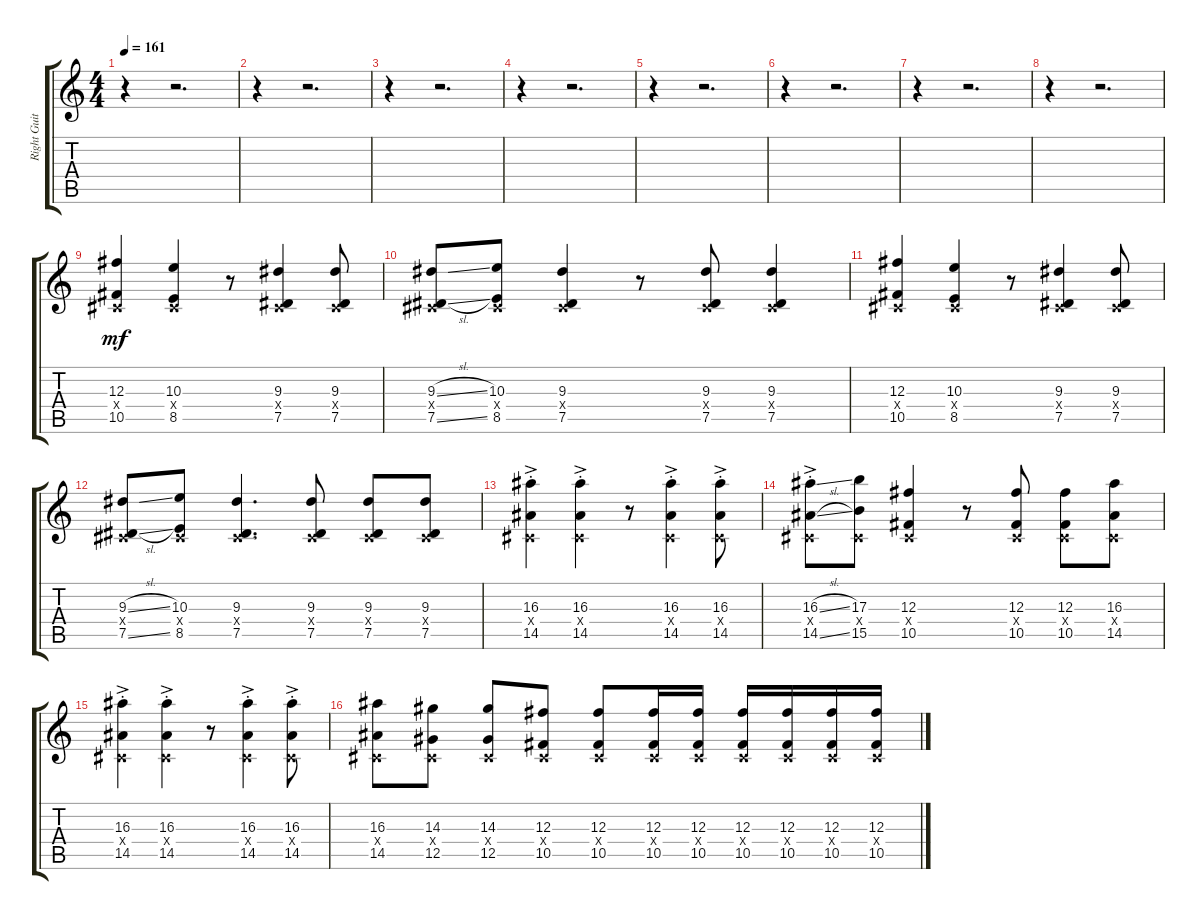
\track ("Right Guitar" "Right Guit") {instrument overdrivenguitar}
\staff {score tabs}
\tuning (Eb4 Bb3 Gb3 Db3 Ab2 Eb2) {hide}
\ts (4 4)
\tempo 161
\clef g2
\ks c
r.4{dy mf} r.2{d} |
r.4 r.2{d} |
r.4 r.2{d} |
r.4 r.2{d} |
r.4 r.2{d} |
r.4 r.2{d} |
r.4 r.2{d} |
r.4 r.2{d} |
(12.3 0.4{x} 10.5).4 (10.3 0.4{x} 8.5).4 r.8 (9.3 0.4{x} 7.5).4 (9.3 0.4{x} 7.5).8 |
(9.3{sl} 0.4{x} 7.5{sl}).8 (10.3 0.4{x} 8.5).8 (9.3 0.4{x} 7.5).4 r.8 (9.3 0.4{x} 7.5).8 (9.3 0.4{x} 7.5).4 |
(12.3 0.4{x} 10.5).4 (10.3 0.4{x} 8.5).4 r.8 (9.3 0.4{x} 7.5).4 (9.3 0.4{x} 7.5).8 |
(9.3{sl} 0.4{x} 7.5{sl}).8 (10.3 0.4{x} 8.5).8 (9.3 0.4{x} 7.5).4{d} (9.3 0.4{x} 7.5).8 (9.3 0.4{x} 7.5).8 (9.3 0.4{x} 7.5).8 |
(16.3 0.4{ac st x} 14.5).4 (16.3 0.4{ac st x} 14.5).4 r.8 (16.3 0.4{ac st x} 14.5).4 (16.3 0.4{ac st x} 14.5).8 |
(16.3{sl} 0.4{ac st x} 14.5{sl}).8 (17.3 0.4{x} 15.5).8 (12.3 0.4{x} 10.5).4 r.8 (12.3 0.4{x} 10.5).8 (12.3 0.4{x} 10.5).8 (16.3 0.4{x} 14.5).8 |
(16.3 0.4{ac st x} 14.5).4 (16.3 0.4{ac st x} 14.5).4 r.8 (16.3 0.4{ac st x} 14.5).4 (16.3 0.4{ac st x} 14.5).8 |
(16.3 0.4{x} 14.5).8 (14.3 0.4{x} 12.5).8 (14.3 0.4{x} 12.5).8 (12.3 0.4{x} 10.5).8 (12.3 0.4{x} 10.5).8 (12.3 0.4{x} 10.5).16 (12.3 0.4{x} 10.5).16 (12.3 0.4{x} 10.5).16 (12.3 0.4{x} 10.5).16 (12.3 0.4{x} 10.5).16 (12.3 0.4{x} 10.5).16
